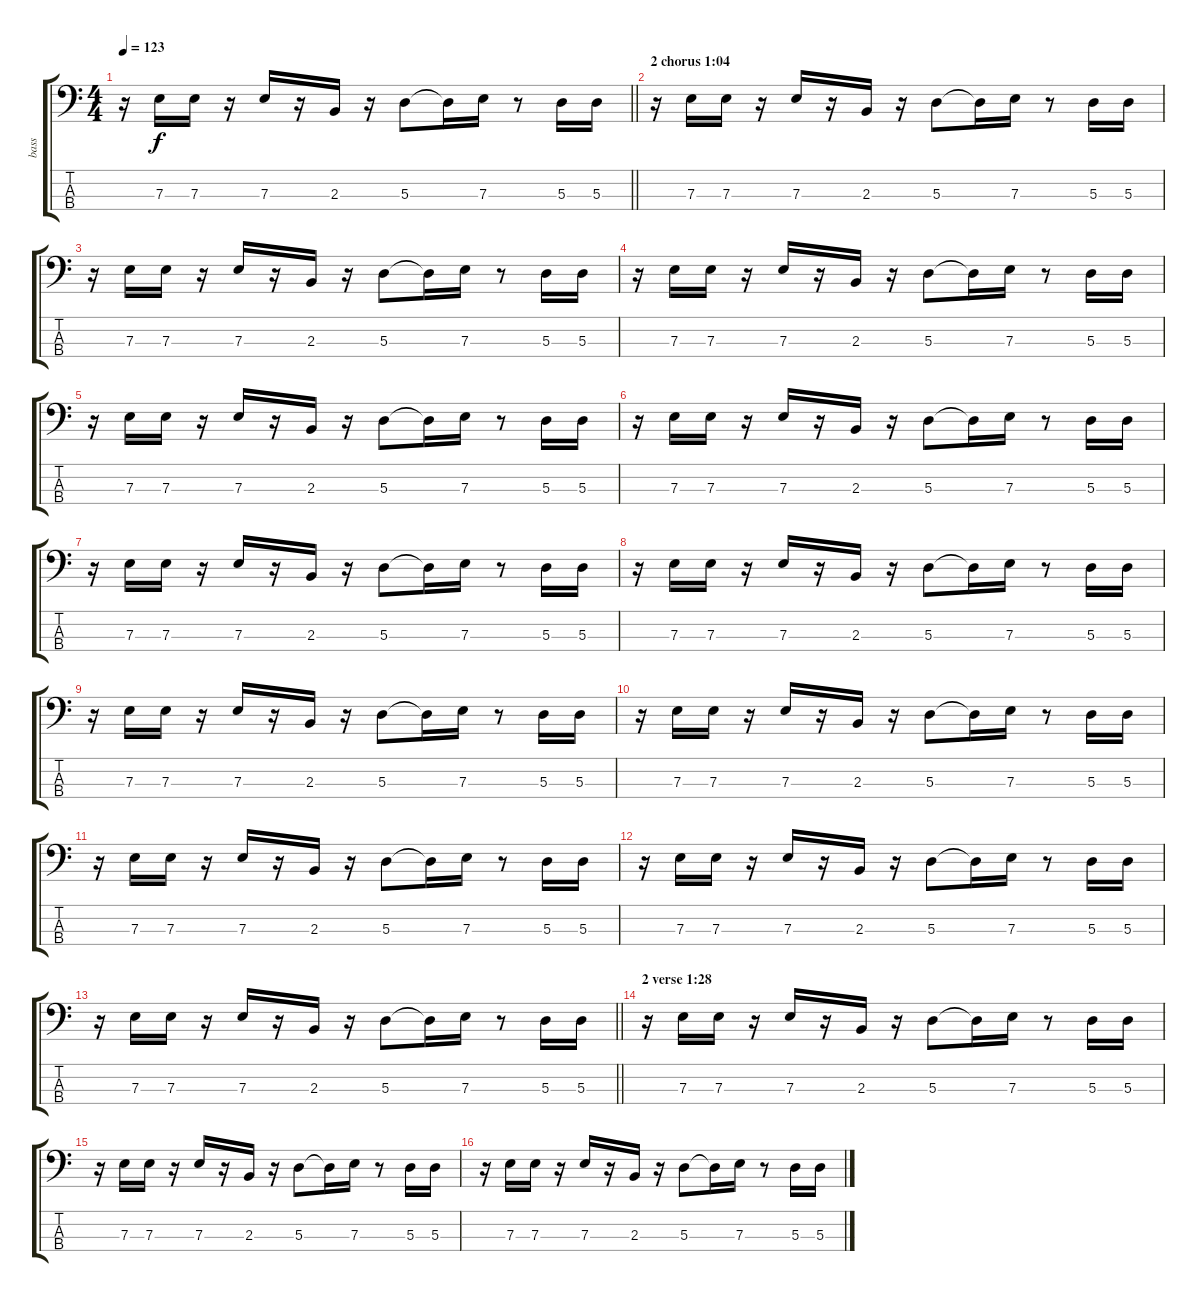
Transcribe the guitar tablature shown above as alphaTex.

\track ("bass" "bass") {instrument synthbass2}
\staff {score tabs}
\tuning (G2 D2 A1 E1) {hide}
\ts (4 4)
\tempo 123
\clef f4
\barLineRight lightlight
\ks c
r.16{dy f} 7.3.16 7.3.16 r.16 7.3.16 r.16 2.3.16 r.16 5.3.8 5.3{t}.16 7.3.16 r.8 5.3.16 5.3.16 |
\section ("" "2 chorus 1:04")
r.16 7.3.16 7.3.16 r.16 7.3.16 r.16 2.3.16 r.16 5.3.8 5.3{t}.16 7.3.16 r.8 5.3.16 5.3.16 |
r.16 7.3.16 7.3.16 r.16 7.3.16 r.16 2.3.16 r.16 5.3.8 5.3{t}.16 7.3.16 r.8 5.3.16 5.3.16 |
r.16 7.3.16 7.3.16 r.16 7.3.16 r.16 2.3.16 r.16 5.3.8 5.3{t}.16 7.3.16 r.8 5.3.16 5.3.16 |
r.16 7.3.16 7.3.16 r.16 7.3.16 r.16 2.3.16 r.16 5.3.8 5.3{t}.16 7.3.16 r.8 5.3.16 5.3.16 |
r.16 7.3.16 7.3.16 r.16 7.3.16 r.16 2.3.16 r.16 5.3.8 5.3{t}.16 7.3.16 r.8 5.3.16 5.3.16 |
r.16 7.3.16 7.3.16 r.16 7.3.16 r.16 2.3.16 r.16 5.3.8 5.3{t}.16 7.3.16 r.8 5.3.16 5.3.16 |
r.16 7.3.16 7.3.16 r.16 7.3.16 r.16 2.3.16 r.16 5.3.8 5.3{t}.16 7.3.16 r.8 5.3.16 5.3.16 |
r.16 7.3.16 7.3.16 r.16 7.3.16 r.16 2.3.16 r.16 5.3.8 5.3{t}.16 7.3.16 r.8 5.3.16 5.3.16 |
r.16 7.3.16 7.3.16 r.16 7.3.16 r.16 2.3.16 r.16 5.3.8 5.3{t}.16 7.3.16 r.8 5.3.16 5.3.16 |
r.16 7.3.16 7.3.16 r.16 7.3.16 r.16 2.3.16 r.16 5.3.8 5.3{t}.16 7.3.16 r.8 5.3.16 5.3.16 |
r.16 7.3.16 7.3.16 r.16 7.3.16 r.16 2.3.16 r.16 5.3.8 5.3{t}.16 7.3.16 r.8 5.3.16 5.3.16 |
\barLineRight lightlight
r.16 7.3.16 7.3.16 r.16 7.3.16 r.16 2.3.16 r.16 5.3.8 5.3{t}.16 7.3.16 r.8 5.3.16 5.3.16 |
\section ("" "2 verse 1:28")
r.16 7.3.16 7.3.16 r.16 7.3.16 r.16 2.3.16 r.16 5.3.8 5.3{t}.16 7.3.16 r.8 5.3.16 5.3.16 |
r.16 7.3.16 7.3.16 r.16 7.3.16 r.16 2.3.16 r.16 5.3.8 5.3{t}.16 7.3.16 r.8 5.3.16 5.3.16 |
r.16 7.3.16 7.3.16 r.16 7.3.16 r.16 2.3.16 r.16 5.3.8 5.3{t}.16 7.3.16 r.8 5.3.16 5.3.16
